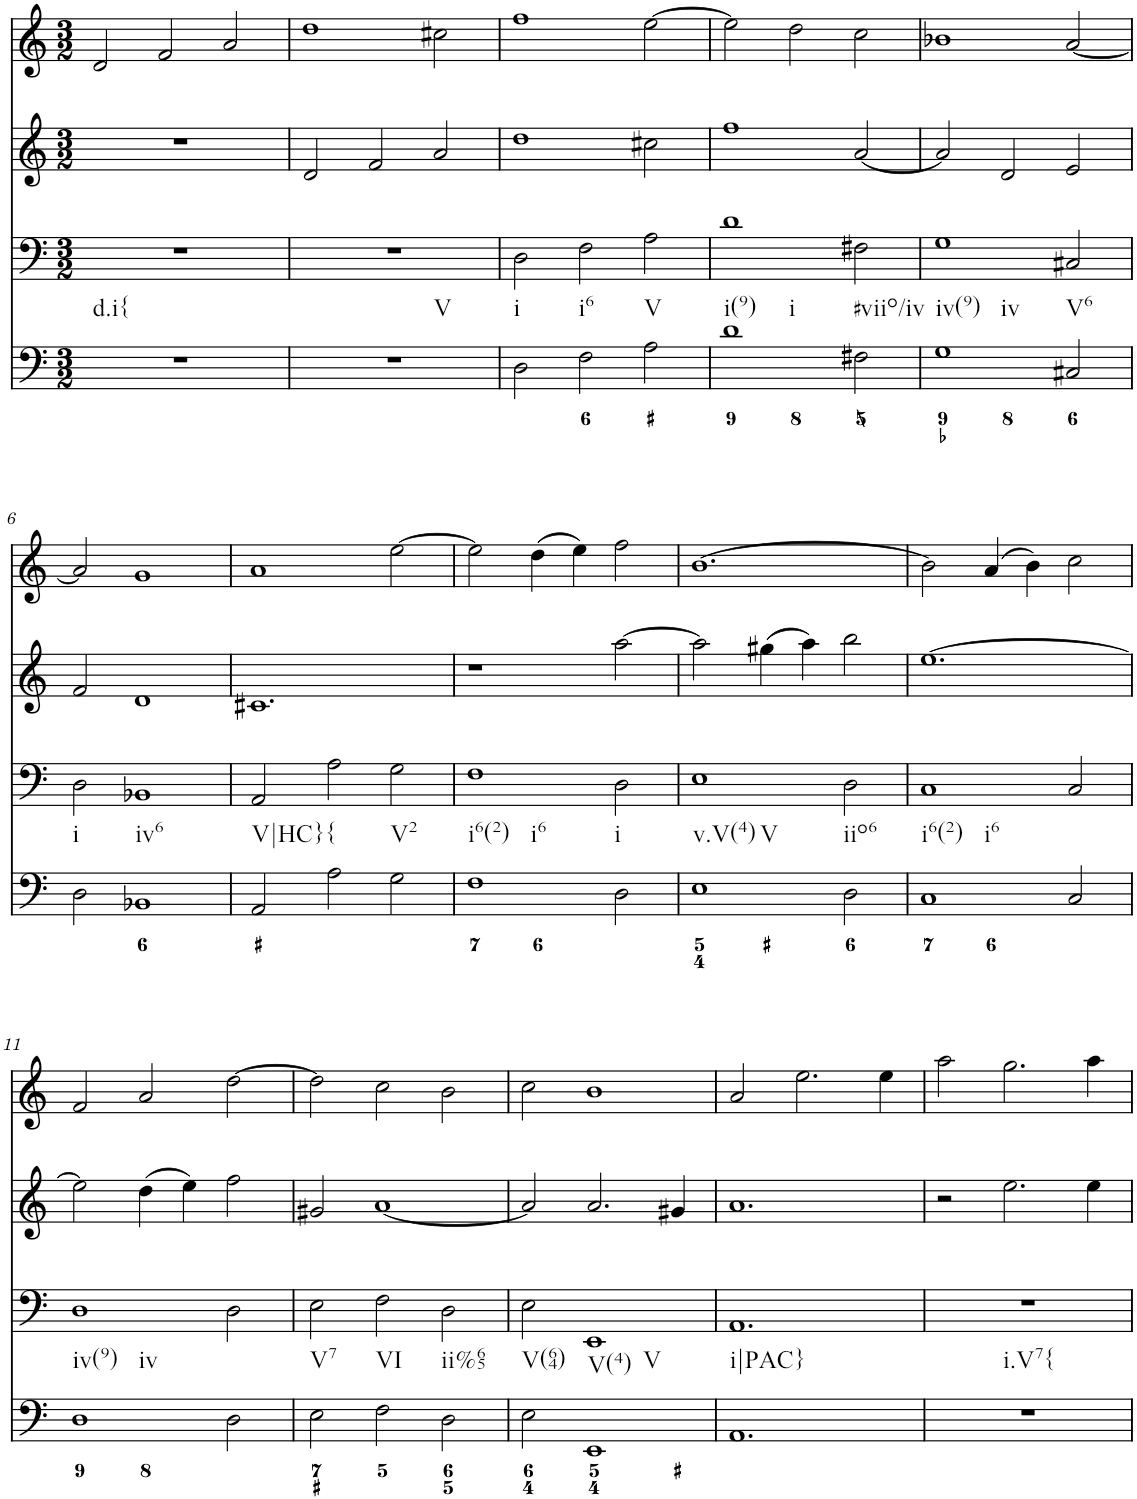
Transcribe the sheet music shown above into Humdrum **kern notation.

**kern	**kern	**kern	**kern
*part4	*part3	*part2	*part1
*staff4	*staff3	*staff2	*staff1
*I"Piano	*I"Piano	*I"Piano	*I"Piano
*I'Pno	*I'Pno	*I'Pno	*I'Pno
*clefF4	*clefF4	*clefG2	*clefG2
*k[]	*k[]	*k[]	*k[]
*M3/2	*M3/2	*M3/2	*M3/2
=1	=1	=1	=1
!	!LO:TX:b:t=d.i{	!	!
1.r	1.r	1.r	2d/
.	.	.	2f/
.	.	.	2a/
=2	=2	=2	=2
!	!LO:TX:b:t=V	!	!
1.r	1.r	2d/	1dd
.	.	2f/	.
.	.	2a/	2cc#X\
=3	=3	=3	=3
!	!LO:TX:b:t=i	!	!
2D\	2D\	1dd	1ff
!	!LO:TX:b:t=i6	!	!
2F\	2F\	.	.
!	!LO:TX:b:t=V	!	!
2A\	2A\	2cc#X\	[2ee\
=4	=4	=4	=4
!	!LO:TX:b:t=i(9)	!	!
!	!LO:TX:b:t=i	!	!
1d	1d	1ff	2ee\]
.	.	.	2dd\
!	!LO:TX:b:t=#viio/iv	!	!
2F#X\	2F#X\	[2a/	2cc\
=5	=5	=5	=5
!	!LO:TX:b:t=iv(9)	!	!
!	!LO:TX:b:t=iv	!	!
1G	1G	2a/]	1b-X
.	.	2d/	.
!	!LO:TX:b:t=V6	!	!
2C#X/	2C#X/	2e/	[2a/
!!LO:LB:g=z
=6	=6	=6	=6
!	!LO:TX:b:t=i	!	!
2D\	2D\	2f/	2a/]
!	!LO:TX:b:t=iv6	!	!
1BB-X	1BB-X	1d	1g
=7	=7	=7	=7
!	!LO:TX:b:t=V|HC}	!	!
2AA/	2AA/	1.c#X	1a
!	!LO:TX:b:t={	!	!
2A\	2A\	.	.
!	!LO:TX:b:t=V2	!	!
2G\	2G\	.	[2ee\
=8	=8	=8	=8
!	!LO:TX:b:t=i6(2)	!	!
!	!LO:TX:b:t=i6	!	!
1F	1F	1r	2ee\]
.	.	.	(4dd\
.	.	.	4ee\)
!	!LO:TX:b:t=i	!	!
2D\	2D\	[2aa\	2ff\
=9	=9	=9	=9
!	!LO:TX:b:t=v.V(4)	!	!
!	!LO:TX:b:t=V	!	!
1E	1E	2aa\]	[1.b
.	.	(4gg#X\	.
.	.	4aa\)	.
!	!LO:TX:b:t=iio6	!	!
2D\	2D\	2bb\	.
=10	=10	=10	=10
!	!LO:TX:b:t=i6(2)	!	!
!	!LO:TX:b:t=i6	!	!
1C	1C	[1.ee	2b\]
.	.	.	(4a/
.	.	.	4b\)
2C/	2C/	.	2cc\
!!LO:LB:g=z
=11	=11	=11	=11
!	!LO:TX:b:t=iv(9)	!	!
!	!LO:TX:b:t=iv	!	!
1D	1D	2ee\]	2f/
.	.	(4dd\	2a/
.	.	4ee\)	.
2D\	2D\	2ff\	[2dd\
=12	=12	=12	=12
!	!LO:TX:b:t=V7	!	!
2E\	2E\	2g#X/	2dd\]
!	!LO:TX:b:t=VI	!	!
2F\	2F\	[1a	2cc\
!	!LO:TX:b:t=ii%65	!	!
2D\	2D\	.	2b\
=13	=13	=13	=13
!	!LO:TX:b:t=V(64)	!	!
2E\	2E\	2a/]	2cc\
!	!LO:TX:b:t=V(4)	!	!
!	!LO:TX:b:t=V	!	!
1EE	1EE	2.a/	1b
.	.	4g#X/	.
=14	=14	=14	=14
!	!LO:TX:b:t=i|PAC}	!	!
1.AA	1.AA	1.a	2a/
.	.	.	2.ee\
.	.	.	4ee\
=15	=15	=15	=15
!	!LO:TX:b:t=i.V7{	!	!
1.r	1.r	2r	2aa\
.	.	2.ee\	2.gg\
.	.	4ee\	4aa\
=	=	=	=
*-	*-	*-	*-
